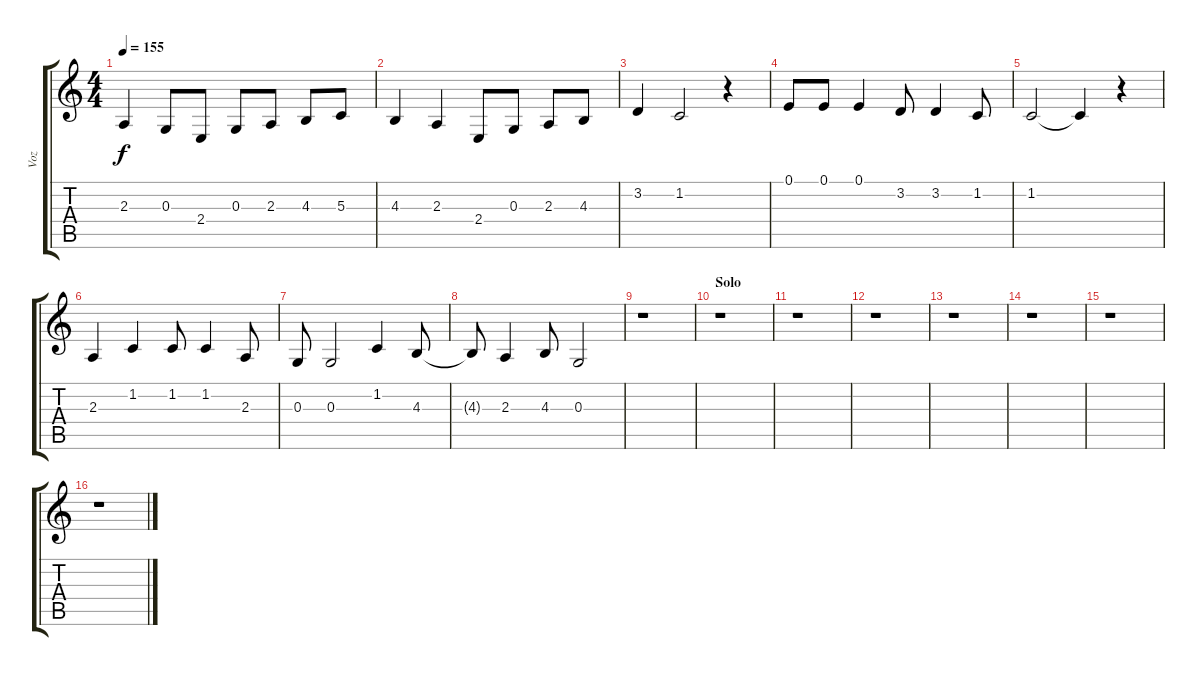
\track ("Voz" "Voz") {instrument flute}
\staff {score tabs}
\tuning (E4 B3 G3 D3 A2 E2) {hide}
\ts (4 4)
\tempo 155
\clef g2
\ks c
2.3.4{dy f} 0.3.8 2.4.8 0.3.8 2.3.8 4.3.8 5.3.8 |
4.3.4 2.3.4 2.4.8 0.3.8 2.3.8 4.3.8 |
3.2.4 1.2.2 r.4 |
0.1.8 0.1.8 0.1.4 3.2.8 3.2.4 1.2.8 |
1.2.2 1.2{t}.4 r.4 |
2.3.4 1.2.4 1.2.8 1.2.4 2.3.8 |
0.3.8 0.3.2 1.2.4 4.3.8 |
4.3{t}.8 2.3.4 4.3.8 0.3.2 |
r.1 |
\section ("" "Solo")
r.1 |
r.1 |
r.1 |
r.1 |
r.1 |
r.1 |
r.1
